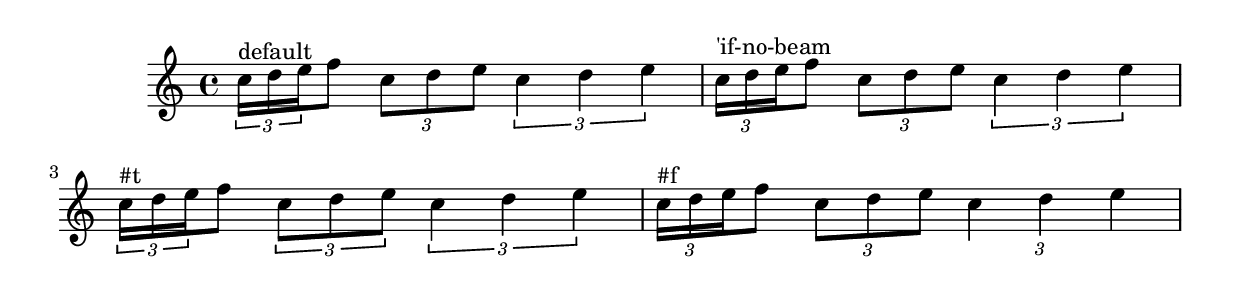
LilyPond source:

%% Do not edit this file; it is auto-generated from LSR http://lsr.dsi.unimi.it
%% This file is in the public domain.
\version "2.11.46"

\header {
  lsrtags = "rhythms, tweaks-and-overrides"

  texidoc = "
The default behavior of tuplet-bracket visibility is to print a bracket
unless there is a beam of the same length as the tuplet. To control the
visibility of tuplet brackets, set the property @code{TupletBracket
#'bracket-visibility} to either @code{##t} (always print a bracket),
@code{##f} (never print a bracket) or @code{#'if-no-beam} (only print a
bracket if there is no beam). 

"
  doctitle = "Controlling tuplet bracket visibility"
} % begin verbatim
mus = \relative c'' {
  \times 2/3 { c16[ d e } f8]
  \times 2/3 { c8 d e }
  \times 2/3 { c4 d e }
}

\new Voice \relative c'{
  << \mus s4^"default" >>
  \override TupletBracket #'bracket-visibility = #'if-no-beam
  << \mus s4^"'if-no-beam" >>
  \override TupletBracket #'bracket-visibility = ##t
  << \mus s4^"#t" >>
  \override TupletBracket #'bracket-visibility = ##f
  << \mus s4^"#f" >>
} 

